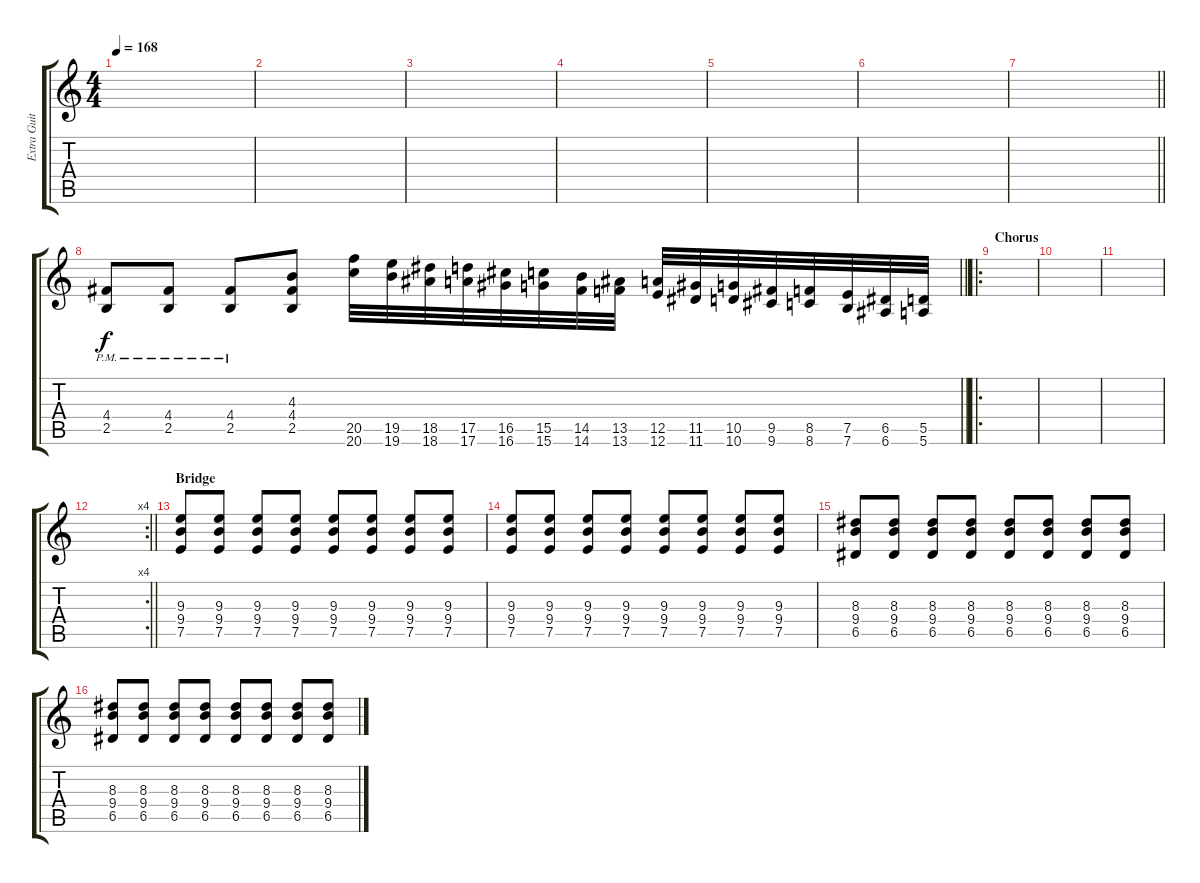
\track ("Extra Guitars" "Extra Guit") {instrument acousticguitarsteel}
\staff {score tabs}
\tuning (E4 B3 G3 D3 A2 E2) {hide}
\ts (4 4)
\tempo 168
\clef g2
\ks c
|
|
|
|
|
|
\barLineRight lightlight
|
\barLineRight lightlight
(4.4{pm} 2.5{pm}).8{volume 13 instrument distortionguitar} (4.4{pm} 2.5{pm}).8 (4.4{pm} 2.5{pm}).8 (4.3 4.4 2.5).8 (20.5 20.6).32 (19.5 19.6).32 (18.5 18.6).32 (17.5 17.6).32 (16.5 16.6).32 (15.5 15.6).32 (14.5 14.6).32 (13.5 13.6).32 (12.5 12.6).32 (11.5 11.6).32 (10.5 10.6).32 (9.5 9.6).32 (8.5 8.6).32 (7.5 7.6).32 (6.5 6.6).32 (5.5 5.6).32 |
\ro
\section ("" "Chorus")
|
|
|
\rc 4
\barLineRight lightlight
|
\section ("" "Bridge")
(9.3 9.4 7.5).8 (9.3 9.4 7.5).8 (9.3 9.4 7.5).8 (9.3 9.4 7.5).8 (9.3 9.4 7.5).8 (9.3 9.4 7.5).8 (9.3 9.4 7.5).8 (9.3 9.4 7.5).8 |
(9.3 9.4 7.5).8 (9.3 9.4 7.5).8 (9.3 9.4 7.5).8 (9.3 9.4 7.5).8 (9.3 9.4 7.5).8 (9.3 9.4 7.5).8 (9.3 9.4 7.5).8 (9.3 9.4 7.5).8 |
(8.3 9.4 6.5).8 (8.3 9.4 6.5).8 (8.3 9.4 6.5).8 (8.3 9.4 6.5).8 (8.3 9.4 6.5).8 (8.3 9.4 6.5).8 (8.3 9.4 6.5).8 (8.3 9.4 6.5).8 |
(8.3 9.4 6.5).8 (8.3 9.4 6.5).8 (8.3 9.4 6.5).8 (8.3 9.4 6.5).8 (8.3 9.4 6.5).8 (8.3 9.4 6.5).8 (8.3 9.4 6.5).8 (8.3 9.4 6.5).8
